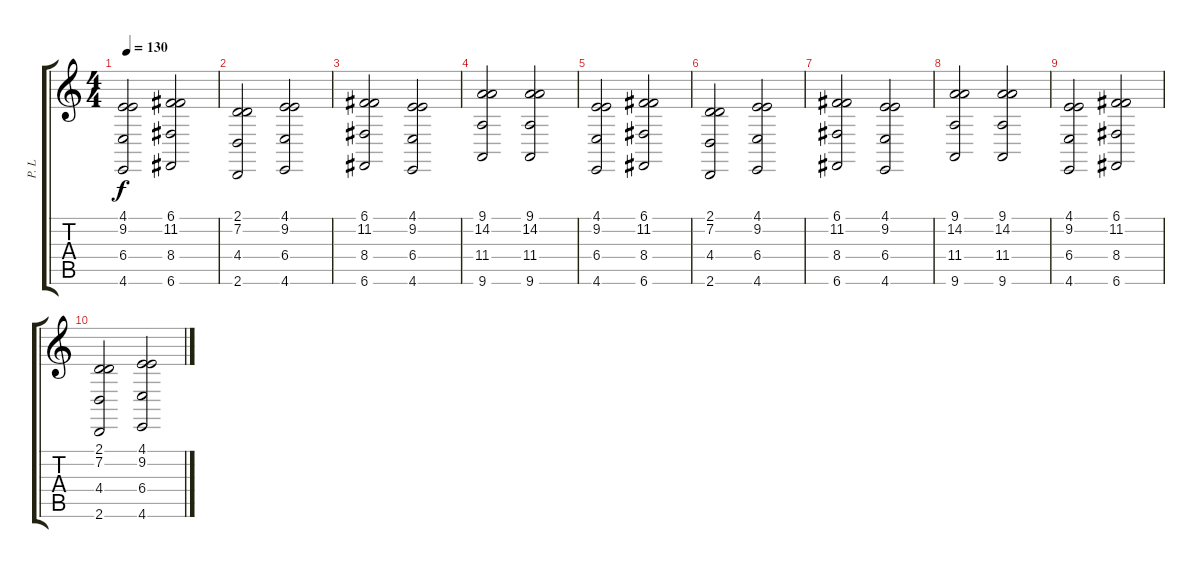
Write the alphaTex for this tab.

\track ("      P. Lof (keyboard)" "      P. L") {instrument stringensemble1}
\staff {score tabs}
\tuning (C4 G3 Eb3 Bb2 F2 C2) {hide}
\ts (4 4)
\tempo 130
\clef g2
\ks c
(4.1 9.2 6.4 4.6).2{dy f} (6.1 11.2 8.4 6.6).2 |
(2.1 7.2 4.4 2.6).2 (4.1 9.2 6.4 4.6).2 |
(6.1 11.2 8.4 6.6).2 (4.1 9.2 6.4 4.6).2 |
(9.1 14.2 11.4 9.6).2 (9.1 14.2 11.4 9.6).2 |
(4.1 9.2 6.4 4.6).2 (6.1 11.2 8.4 6.6).2 |
(2.1 7.2 4.4 2.6).2 (4.1 9.2 6.4 4.6).2 |
(6.1 11.2 8.4 6.6).2 (4.1 9.2 6.4 4.6).2 |
(9.1 14.2 11.4 9.6).2 (9.1 14.2 11.4 9.6).2 |
(4.1 9.2 6.4 4.6).2 (6.1 11.2 8.4 6.6).2 |
(2.1 7.2 4.4 2.6).2 (4.1 9.2 6.4 4.6).2
